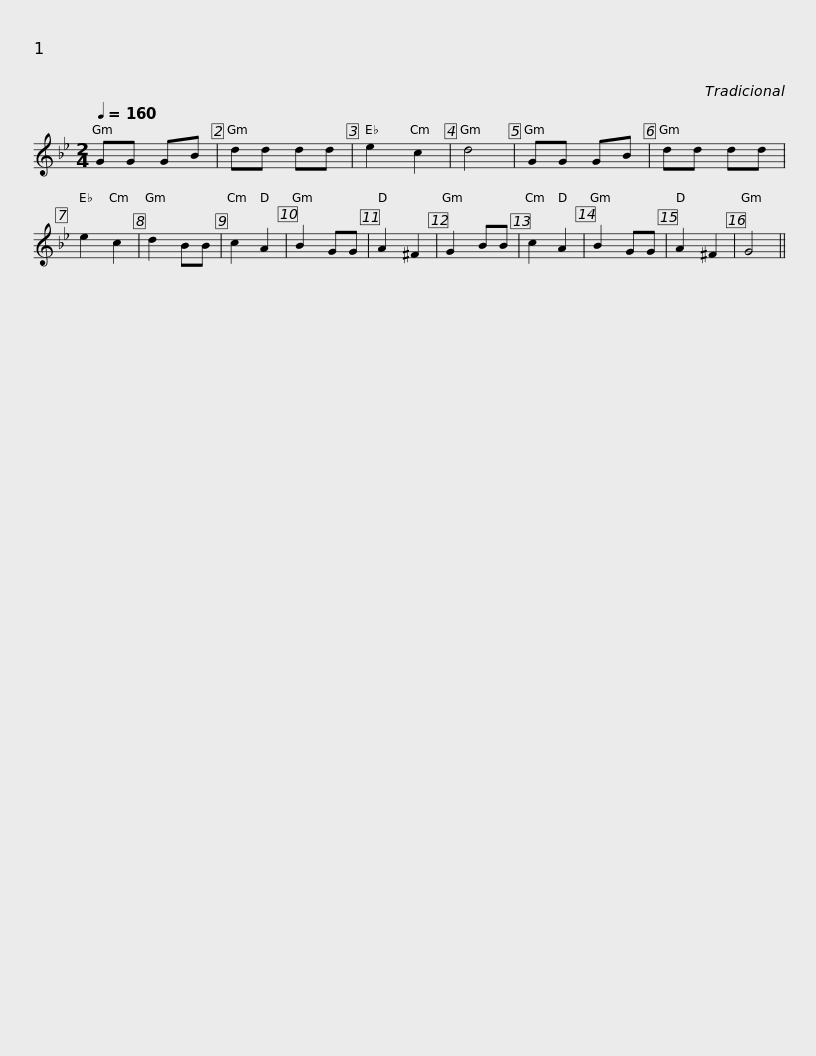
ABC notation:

X:1
L:1/8
Q:1/4=160
M:2/4
I:linebreak $
K:Gmin
V:1 treble
V:1
 GG GB | dd dd | e2 c2 | d4 | GG GB | %5
 dd dd | e2 c2 | d2 BB | c2 A2 | B2 GG | %10
 A2 ^F2 | G2 BB |$ c2 A2 | B2 GG | A2 ^F2 | %15
 G4 || %16
